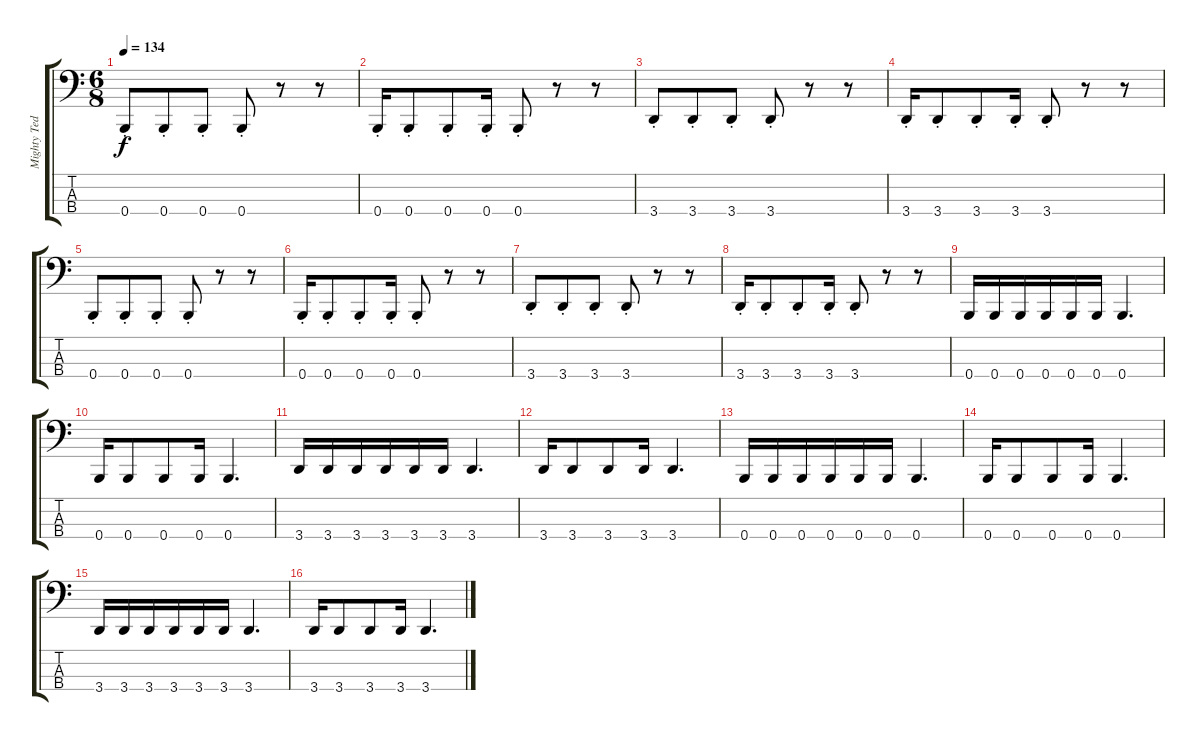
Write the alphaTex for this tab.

\track ("Mighty Ted Lundström" "Mighty Ted") {instrument electricbasspick}
\staff {score tabs}
\tuning (D2 A1 E1 B0) {hide}
\ts (6 8)
\tempo 134
\clef f4
\ks c
0.4{st}.8{dy f} 0.4{st}.8 0.4{st}.8 0.4{st}.8 r.8 r.8 |
0.4{st}.16 0.4{st}.8 0.4{st}.8 0.4{st}.16 0.4{st}.8 r.8 r.8 |
3.4{st}.8 3.4{st}.8 3.4{st}.8 3.4{st}.8 r.8 r.8 |
3.4{st}.16 3.4{st}.8 3.4{st}.8 3.4{st}.16 3.4{st}.8 r.8 r.8 |
0.4{st}.8 0.4{st}.8 0.4{st}.8 0.4{st}.8 r.8 r.8 |
0.4{st}.16 0.4{st}.8 0.4{st}.8 0.4{st}.16 0.4{st}.8 r.8 r.8 |
3.4{st}.8 3.4{st}.8 3.4{st}.8 3.4{st}.8 r.8 r.8 |
3.4{st}.16 3.4{st}.8 3.4{st}.8 3.4{st}.16 3.4{st}.8 r.8 r.8 |
0.4.16 0.4.16 0.4.16 0.4.16 0.4.16 0.4.16 0.4.4{d} |
0.4.16 0.4.8 0.4.8 0.4.16 0.4.4{d} |
3.4.16 3.4.16 3.4.16 3.4.16 3.4.16 3.4.16 3.4.4{d} |
3.4.16 3.4.8 3.4.8 3.4.16 3.4.4{d} |
0.4.16 0.4.16 0.4.16 0.4.16 0.4.16 0.4.16 0.4.4{d} |
0.4.16 0.4.8 0.4.8 0.4.16 0.4.4{d} |
3.4.16 3.4.16 3.4.16 3.4.16 3.4.16 3.4.16 3.4.4{d} |
3.4.16 3.4.8 3.4.8 3.4.16 3.4.4{d}
